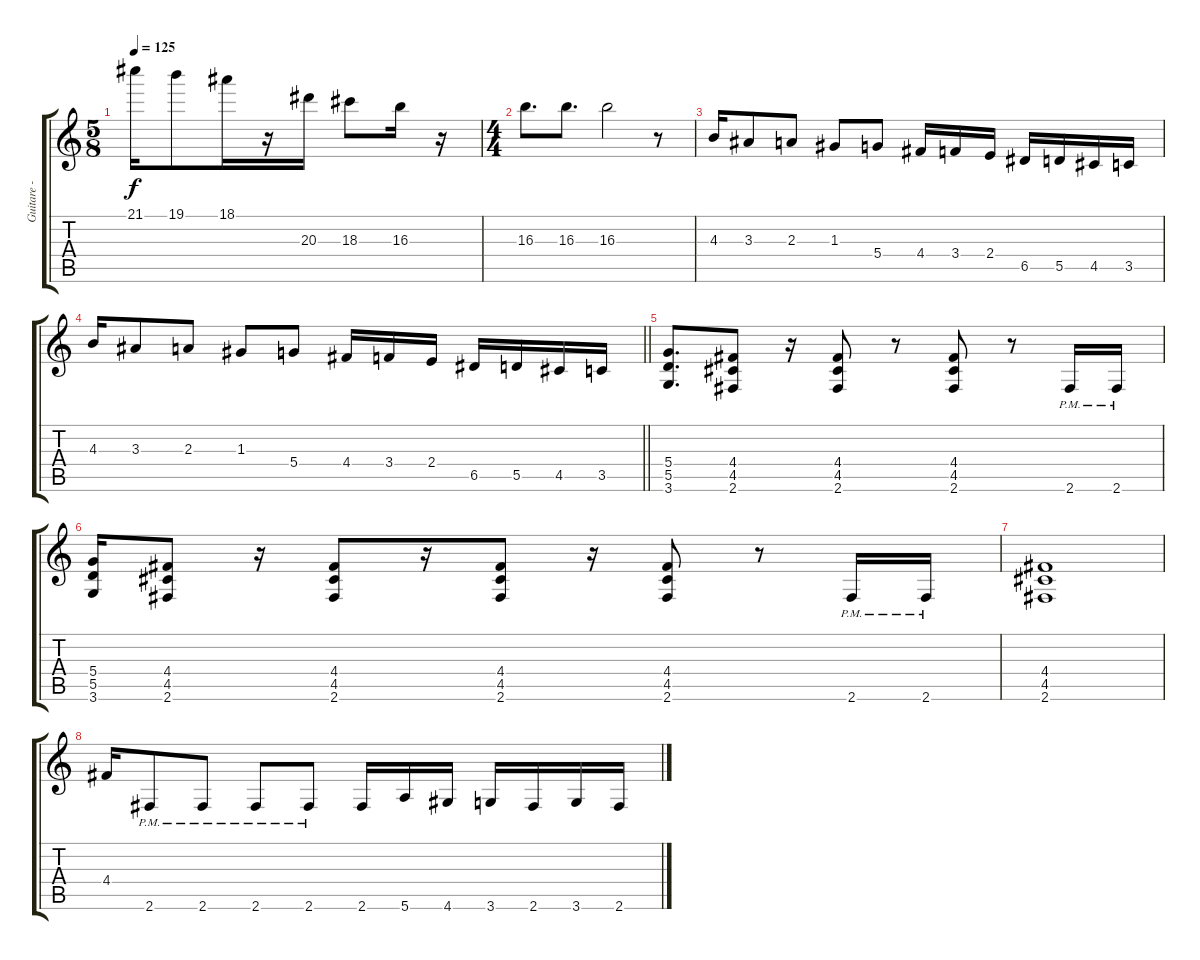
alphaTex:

\track ("Guitare - Vinnie Moore" "Guitare - ") {instrument overdrivenguitar}
\staff {score tabs}
\tuning (E4 B3 G3 D3 A2 E2) {hide}
\ts (5 8)
\tempo 125
\clef g2
\ks c
21.1.16{dy f} 19.1.8 18.1.16 r.16 20.3.16 18.3.8 16.3.16 r.16 |
\ts (4 4)
16.3.8{d} 16.3.8{d} 16.3.2 r.8 |
4.3.16 3.3.8 2.3.8 1.3.8 5.4.8 4.4.16 3.4.16 2.4.16 6.5.16 5.5.16 4.5.16 3.5.16 |
\barLineRight lightlight
4.3.16 3.3.8 2.3.8 1.3.8 5.4.8 4.4.16 3.4.16 2.4.16 6.5.16 5.5.16 4.5.16 3.5.16 |
(5.4 5.5 3.6).8{d} (4.4 4.5 2.6).8 r.16 (4.4 4.5 2.6).8 r.8 (4.4 4.5 2.6).8 r.8 2.6{pm}.16 2.6{pm}.16 |
(5.4 5.5 3.6).16 (4.4 4.5 2.6).8 r.16 (4.4 4.5 2.6).8 r.16 (4.4 4.5 2.6).8 r.16 (4.4 4.5 2.6).8 r.8 2.6{pm}.16 2.6{pm}.16 |
(4.4 4.5 2.6).1 |
4.4.16 2.6{pm}.8 2.6{pm}.8 2.6{pm}.8 2.6{pm}.8 2.6.16 5.6.16 4.6.16 3.6.16 2.6.16 3.6.16 2.6.16
